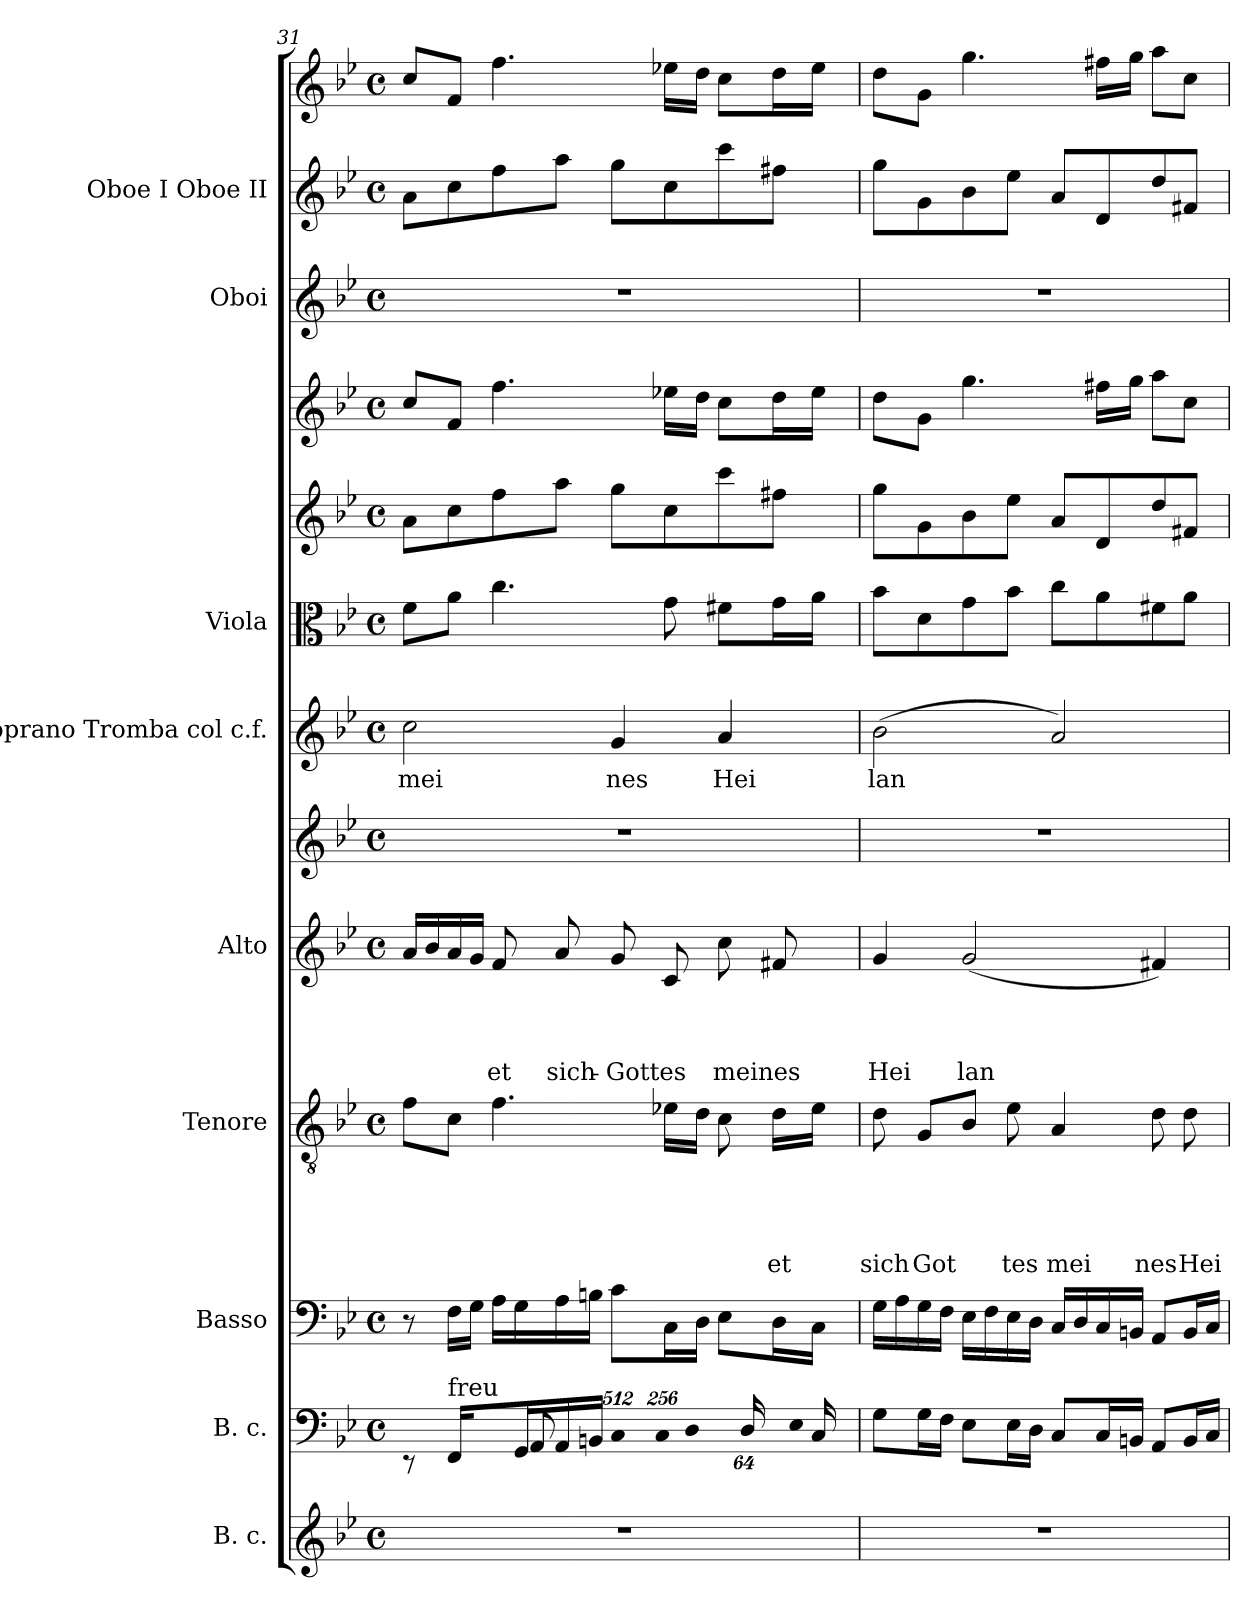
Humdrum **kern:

**kern	**kern	**kern	**kern	**text	**text	**text	**text	**text	**kern	**text	**text	**text	**text	**kern	**kern	**text	**kern	**kern	**kern	**kern	**kern	**kern
*part12	*part11	*part10	*part9	*part9	*part9	*part9	*part9	*part9	*part8	*part8	*part8	*part8	*part8	*part7	*part6	*part6	*part5	*part4	*part3	*part2	*part1	*part1
*staff13	*staff12	*staff11	*staff10	*staff10	*staff10	*staff10	*staff10	*staff10	*staff9	*staff9	*staff9	*staff9	*staff9	*staff8	*staff7	*staff7	*staff6	*staff5	*staff4	*staff3	*staff2	*staff1
*I"B. c.	*I"B. c.	*I"Basso	*I"Tenore	*	*	*	*	*	*I"Alto	*	*	*	*	*	*I"Soprano Tromba col c.f.	*	*I"Viola	*	*	*I"Oboi	*I"Oboe I Oboe II	*
*	*I'B. c.	*I'Basso	*I'Tenore	*	*	*	*	*	*I'Alto	*	*	*	*	*	*I'Soprano	*	*I'Viola	*	*	*	*I'Ob	*
*clefG2	*clefF4	*clefF4	*clefGv2	*	*	*	*	*	*clefG2	*	*	*	*	*clefG2	*clefG2	*	*clefC3	*clefG2	*clefG2	*clefG2	*clefG2	*clefG2
*k[b-e-]	*k[b-e-]	*k[b-e-]	*k[b-e-]	*	*	*	*	*	*k[b-e-]	*	*	*	*	*k[b-e-]	*k[b-e-]	*	*k[b-e-]	*k[b-e-]	*k[b-e-]	*k[b-e-]	*k[b-e-]	*k[b-e-]
*B-:	*B-:	*B-:	*B-:	*	*	*	*	*	*B-:	*	*	*	*	*B-:	*B-:	*	*B-:	*B-:	*B-:	*B-:	*B-:	*B-:
*M4/4	*M4/4	*M4/4	*M4/4	*	*	*	*	*	*M4/4	*	*	*	*	*M4/4	*M4/4	*	*M4/4	*M4/4	*M4/4	*M4/4	*M4/4	*M4/4
*met(c)	*met(c)	*met(c)	*met(c)	*	*	*	*	*	*met(c)	*	*	*	*	*met(c)	*met(c)	*	*met(c)	*met(c)	*met(c)	*met(c)	*met(c)	*met(c)
=31	=31	=31	=31	=31	=31	=31	=31	=31	=31	=31	=31	=31	=31	=31	=31	=31	=31	=31	=31	=31	=31	=31
*	*^	*	*	*	*	*	*	*	*	*	*	*	*	*	*	*	*	*	*	*	*	*
*	*	*^	*	*	*	*	*	*	*	*	*	*	*	*	*	*	*	*	*	*	*	*	*
*	*	*	*^	*	*	*	*	*	*	*	*	*	*	*	*	*	*	*	*	*	*	*	*	*
!	!	!	!	!	!	!	!	!	!	!	!	!	!	!	!	!	!	!	!LO:LY:b	!	!	!	!	!	!
1r	8ryy	8rEE	4ryy	2ryy	8r	8f\L	.	.	.	.	.	16a/LL	.	.	.	.	1r	2cc\	mei	8f\L	8a\L	8cc/L	1r	8a\L	8cc/L
.	.	.	.	.	.	.	.	.	.	.	.	16b-/	.	.	.	.	.	.	.	.	.	.	.	.	.
!	!LO:TX:a:t=freu	!	!	!	!	!	!	!	!	!	!	!	!	!	!	!	!	!	!	!	!	!	!	!	!
.	2..ryy	16FF/LL	.	.	16F\LL	8c\J	.	.	.	.	.	16a/	.	.	.	.	.	.	.	8a\J	8cc\	8f/J	.	8cc\	8f/J
.	.	8ryy	.	.	16G\JJ	.	.	.	.	.	.	16g/JJ	.	.	.	.	.	.	.	.	.	.	.	.	.
!	!	!	!	!	!	!	!	!	!	!	!	!	!	!	!	!LO:LY:b	!	!	!	!	!	!	!	!	!
.	.	.	16ryy	.	16A\LL	4.f\	.	.	.	.	.	8f/	.	.	.	et	.	.	.	4.cc\	8ff\	4.ff\	.	8ff\	4.ff\
.	.	16GG/	8AA</	.	16G\	.	.	.	.	.	.	.	.	.	.	.	.	.	.	.	.	.	.	.	.
!	!	!	!	!	!	!	!	!	!	!	!	!	!	!	!	!LO:LY:b	!	!	!	!	!	!	!	!	!
.	.	16AA/	.	.	16A\	.	.	.	.	.	.	8a/	.	.	.	sich-	.	.	.	.	8aa\J	.	.	8aa\J	.
.	.	16BBn>/JJ	2ryy	.	16Bn\JJ	.	.	.	.	.	.	.	.	.	.	.	.	.	.	.	.	.	.	.	.
*	*	*Xbrackettup	*	*	*	*	*	*	*	*	*	*	*	*	*	*	*	*	*	*	*	*	*	*	*
!	!	!LO:N:vis=8	!	!	!	!	!	!	!	!	!	!	!	!	!	!LO:LY:b	!	!	!LO:LY:b	!	!	!	!	!	!
.	.	4096%341C/	.	4ryy	8c\L	.	.	.	.	.	.	8g/	.	.	.	-Gottes	.	4g/	nes	.	8gg\L	.	.	8gg\L	.
.	.	64ryy	.	.	.	.	.	.	.	.	.	.	.	.	.	.	.	.	.	.	.	.	.	.	.
.	.	128ryy	.	.	.	.	.	.	.	.	.	.	.	.	.	.	.	.	.	.	.	.	.	.	.
.	.	256ryy	.	.	.	.	.	.	.	.	.	.	.	.	.	.	.	.	.	.	.	.	.	.	.
.	.	2048ryy	.	.	.	.	.	.	.	.	.	.	.	.	.	.	.	.	.	.	.	.	.	.	.
!	!	!LO:N:vis=16	!	!	!	!	!	!	!	!	!	!	!	!	!	!	!	!	!	!	!	!	!	!	!
.	.	4096%171C/	.	.	.	.	.	.	.	.	.	.	.	.	.	.	.	.	.	.	.	.	.	.	.
.	.	.	.	.	16C\L	16e-X\LL	.	.	.	.	.	8c/	.	.	.	.	.	.	.	8g\	8cc\	16ee-X\LL	.	8cc\	16ee-X\LL
.	.	4096%57ryy	.	.	.	.	.	.	.	.	.	.	.	.	.	.	.	.	.	.	.	.	.	.	.
!	!	!LO:N:vis=16	!	!	!	!	!	!	!	!	!	!	!	!	!	!	!	!	!	!	!	!	!	!	!
.	.	2048%85D/	.	.	.	.	.	.	.	.	.	.	.	.	.	.	.	.	.	.	.	.	.	.	.
.	.	.	.	.	16D\JJ	16d\JJ	.	.	.	.	.	.	.	.	.	.	.	.	.	.	.	16dd\JJ	.	.	16dd\JJ
.	.	4096%57ryy	.	.	.	.	.	.	.	.	.	.	.	.	.	.	.	.	.	.	.	.	.	.	.
!	!	!LO:N:vis=8	!	!	!	!	!	!	!	!	!	!	!	!	!	!	!	!	!	!	!	!	!	!	!
.	.	2048%57E-<\	.	.	.	.	.	.	.	.	.	.	.	.	.	.	.	.	.	.	.	.	.	.	.
!	!	!	!	!	!	!	!	!	!	!	!	!	!	!	!	!LO:LY:b	!	!	!LO:LY:b	!	!	!	!	!	!
.	.	4ryy	.	32ryy	8E-\L	8c\	.	.	.	.	.	8cc\	.	.	.	meines	.	4a/	Hei	8f#X\L	8ccc\	8cc\L	.	8ccc\	8cc\L
.	.	.	.	128ryy	.	.	.	.	.	.	.	.	.	.	.	.	.	.	.	.	.	.	.	.	.
.	.	.	.	512ryy	.	.	.	.	.	.	.	.	.	.	.	.	.	.	.	.	.	.	.	.	.
.	.	.	.	2048.ryy	.	.	.	.	.	.	.	.	.	.	.	.	.	.	.	.	.	.	.	.	.
.	.	.	.	16D/	.	.	.	.	.	.	.	.	.	.	.	.	.	.	.	.	.	.	.	.	.
.	.	.	.	4096%341ryy	.	.	.	.	.	.	.	.	.	.	.	.	.	.	.	.	.	.	.	.	.
!	!	!	!	!	!	!	!	!	!	!	!LO:LY:b	!	!	!	!	!	!	!	!	!	!	!	!	!	!
.	.	.	.	.	16D\L	16d\LL	.	.	.	.	et	8f#X/	.	.	.	.	.	.	.	16g\L	8ff#X\J	16dd\L	.	8ff#X\J	16dd\L
.	.	.	16ryy	16C/	16C\JJ	16e-\JJ	.	.	.	.	.	.	.	.	.	.	.	.	.	16a\JJ	.	16ee-\JJ	.	.	16ee-\JJ
=32	=32	=32	=32	=32	=32	=32	=32	=32	=32	=32	=32	=32	=32	=32	=32	=32	=32	=32	=32	=32	=32	=32	=32	=32	=32
!	!	!	!	!	!	!	!	!	!	!	!LO:LY:b	!	!	!	!	!LO:LY:b	!	!	!LO:LY:b	!	!	!	!	!	!
*	*v	*v	*v	*v	*	*	*	*	*	*	*	*	*	*	*	*	*	*	*	*	*	*	*	*	*
1r	8G>\L	16G\LL	8d\	.	.	.	.	sich	4g/	.	.	.	Hei	1r	(>2b-\	lan	8b-\L	8gg\L	8dd\L	1r	8gg\L	8dd\L
.	.	16A\	.	.	.	.	.	.	.	.	.	.	.	.	.	.	.	.	.	.	.	.
!	!	!	!	!	!	!	!	!LO:LY:b	!	!	!	!	!	!	!	!	!	!	!	!	!	!
.	16G\L	16G\	8G/L	.	.	.	.	Got	.	.	.	.	.	.	.	.	8d\	8g\	8g\J	.	8g\	8g\J
.	16F\JJ	16F\JJ	.	.	.	.	.	.	.	.	.	.	.	.	.	.	.	.	.	.	.	.
!	!	!	!	!	!	!	!	!	!	!	!	!	!LO:LY:b	!	!	!	!	!	!	!	!	!
.	8E->\L	16E-\LL	8B-/J	.	.	.	.	.	(<2g/	.	.	.	lan	.	.	.	8g\	8b-\	4.gg\	.	8b-\	4.gg\
.	.	16F\	.	.	.	.	.	.	.	.	.	.	.	.	.	.	.	.	.	.	.	.
!	!	!	!	!	!	!	!	!LO:LY:b	!	!	!	!	!	!	!	!	!	!	!	!	!	!
.	16E-\L	16E-\	8e-\	.	.	.	.	tes	.	.	.	.	.	.	.	.	8b-\J	8ee-\J	.	.	8ee-\J	.
.	16D\JJ	16D\JJ	.	.	.	.	.	.	.	.	.	.	.	.	.	.	.	.	.	.	.	.
!	!	!	!	!	!	!	!	!LO:LY:b	!	!	!	!	!	!	!	!	!	!	!	!	!	!
.	8C</L	16C/LL	4A/	.	.	.	.	mei	.	.	.	.	.	.	2a/)	.	8cc\L	8a/L	.	.	8a/L	.
.	.	16D/	.	.	.	.	.	.	.	.	.	.	.	.	.	.	.	.	.	.	.	.
.	16C/L	16C/	.	.	.	.	.	.	.	.	.	.	.	.	.	.	8a\	8d/	16ff#X\LL	.	8d/	16ff#X\LL
.	16BBn/JJ	16BBn/JJ	.	.	.	.	.	.	.	.	.	.	.	.	.	.	.	.	16gg\JJ	.	.	16gg\JJ
!	!	!	!	!	!	!	!	!LO:LY:b	!	!	!	!	!	!	!	!	!	!	!	!	!	!
.	8AA</L	8AA/L	8d\	.	.	.	.	nes	4f#X/)	.	.	.	.	.	.	.	8f#X\	8dd/	8aa\L	.	8dd/	8aa\L
!	!	!	!	!	!	!	!	!LO:LY:b	!	!	!	!	!	!	!	!	!	!	!	!	!	!
.	16BB/L	16BB/L	8d\	.	.	.	.	Hei	.	.	.	.	.	.	.	.	8a\J	8f#X/J	8cc\J	.	8f#X/J	8cc\J
.	16C/JJ	16C/JJ	.	.	.	.	.	.	.	.	.	.	.	.	.	.	.	.	.	.	.	.
=	=	=	=	=	=	=	=	=	=	=	=	=	=	=	=	=	=	=	=	=	=	=
*-	*-	*-	*-	*-	*-	*-	*-	*-	*-	*-	*-	*-	*-	*-	*-	*-	*-	*-	*-	*-	*-	*-
